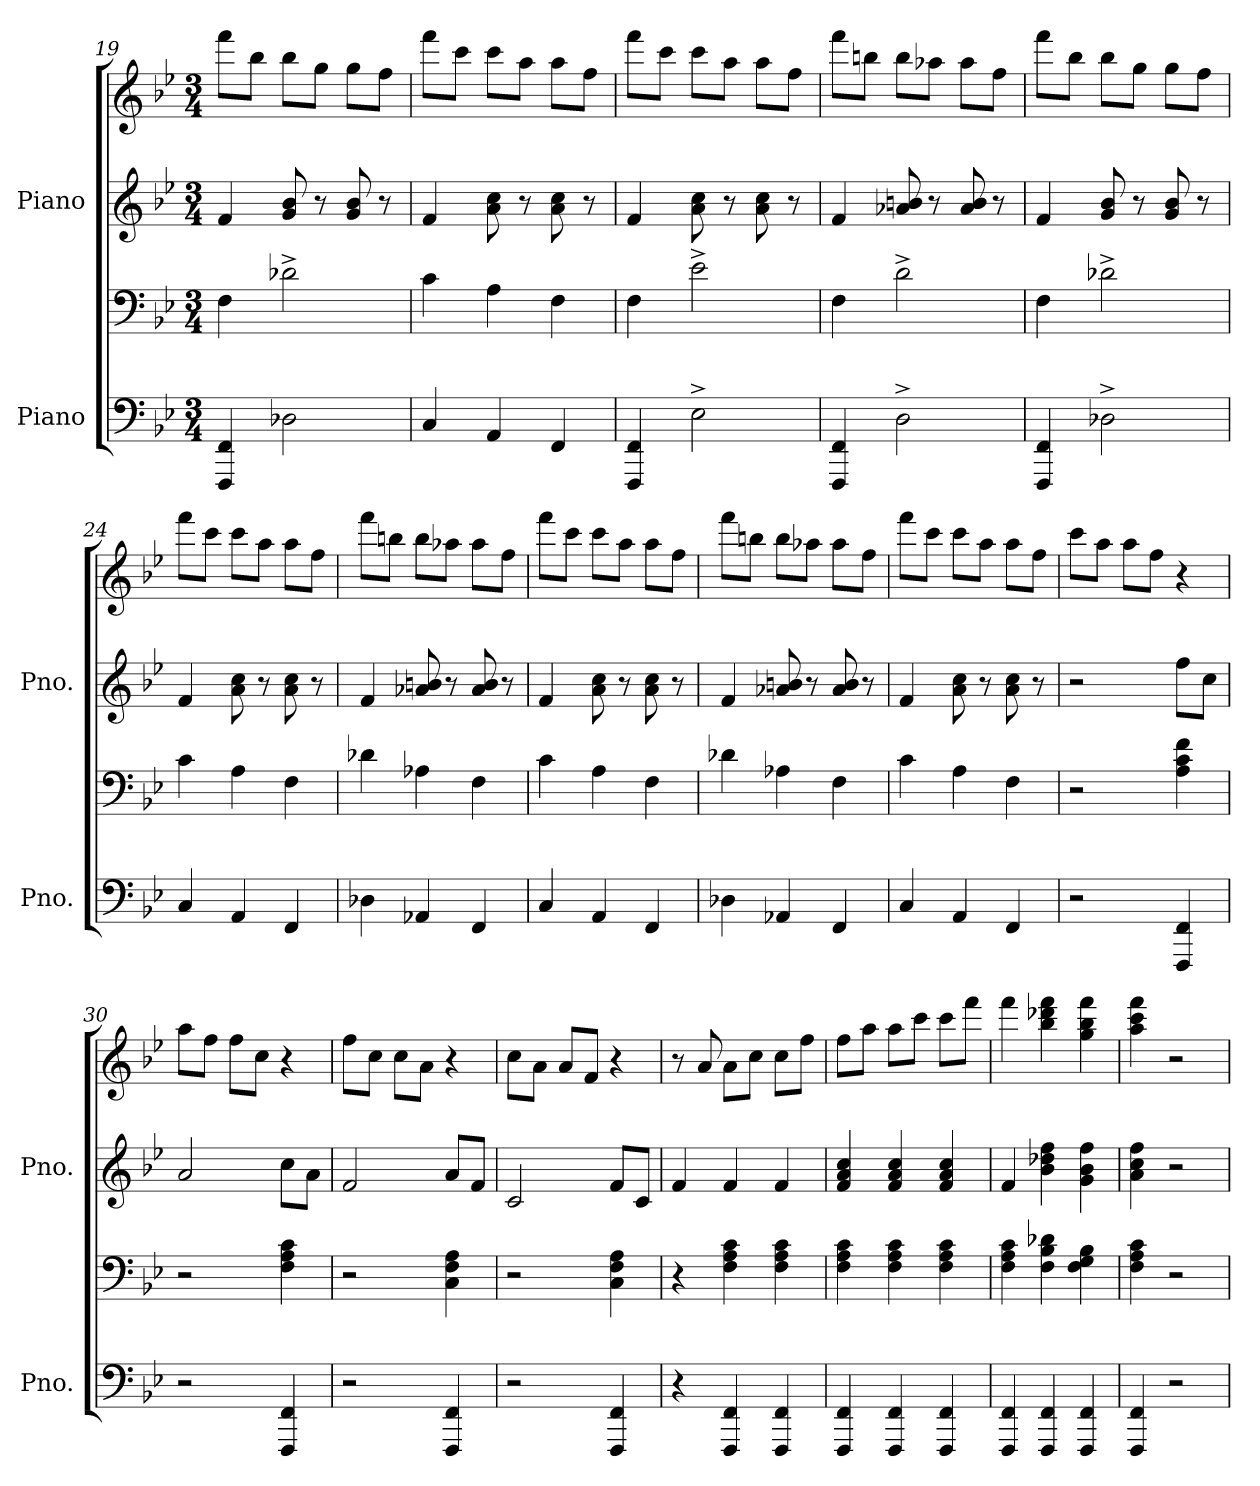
**kern	**kern	**kern	**kern
*part2	*part2	*part1	*part1
*staff4	*staff3	*staff2	*staff1
*I"Piano	*	*I"Piano	*
*I'Pno.	*	*I'Pno.	*
*clefF4	*clefF4	*clefG2	*clefG2
*k[b-e-]	*k[b-e-]	*k[b-e-]	*k[b-e-]
*M3/4	*M3/4	*M3/4	*M3/4
=19	=19	=19	=19
4FFF/ 4FF/	4F\	4f/	8fff\L
.	.	.	8bb-\J
2D-X\	2d-X^\	8g/ 8b-/	8bb-\L
.	.	8r	8gg\J
.	.	8g/ 8b-/	8gg\L
.	.	8r	8ff\J
=20	=20	=20	=20
4C/	4c\	4f/	8fff\L
.	.	.	8ccc\J
4AA/	4A\	8a\ 8cc\	8ccc\L
.	.	8r	8aa\J
4FF/	4F\	8a\ 8cc\	8aa\L
.	.	8r	8ff\J
=21	=21	=21	=21
4FFF/ 4FF/	4F\	4f/	8fff\L
.	.	.	8ccc\J
2E-^\	2e-^\	8a\ 8cc\	8ccc\L
.	.	8r	8aa\J
.	.	8a\ 8cc\	8aa\L
.	.	8r	8ff\J
=22	=22	=22	=22
4FFF/ 4FF/	4F\	4f/	8fff\L
.	.	.	8bbn\J
2D^\	2d^\	8a-X/ 8bn/	8bb\L
.	.	8r	8aa-X\J
.	.	8a-/ 8b/	8aa-\L
.	.	8r	8ff\J
!!LO:LB:g=z
=23	=23	=23	=23
4FFF/ 4FF/	4F\	4f/	8fff\L
.	.	.	8bb-\J
2D-X^\	2d-X^\	8g/ 8b-/	8bb-\L
.	.	8r	8gg\J
.	.	8g/ 8b-/	8gg\L
.	.	8r	8ff\J
=24	=24	=24	=24
4C/	4c\	4f/	8fff\L
.	.	.	8ccc\J
4AA/	4A\	8a\ 8cc\	8ccc\L
.	.	8r	8aa\J
4FF/	4F\	8a\ 8cc\	8aa\L
.	.	8r	8ff\J
=25	=25	=25	=25
4D-X\	4d-X\	4f/	8fff\L
.	.	.	8bbn\J
4AA-X/	4A-X\	8a-X/ 8bn/	8bb\L
.	.	8r	8aa-X\J
4FF/	4F\	8a-/ 8b/	8aa-\L
.	.	8r	8ff\J
=26	=26	=26	=26
4C/	4c\	4f/	8fff\L
.	.	.	8ccc\J
4AA/	4A\	8a\ 8cc\	8ccc\L
.	.	8r	8aa\J
4FF/	4F\	8a\ 8cc\	8aa\L
.	.	8r	8ff\J
!!LO:LB:g=z
=27	=27	=27	=27
4D-X\	4d-X\	4f/	8fff\L
.	.	.	8bbn\J
4AA-X/	4A-X\	8a-X/ 8bn/	8bb\L
.	.	8r	8aa-X\J
4FF/	4F\	8a-/ 8b/	8aa-\L
.	.	8r	8ff\J
=28	=28	=28	=28
4C/	4c\	4f/	8fff\L
.	.	.	8ccc\J
4AA/	4A\	8a\ 8cc\	8ccc\L
.	.	8r	8aa\J
4FF/	4F\	8a\ 8cc\	8aa\L
.	.	8r	8ff\J
=29	=29	=29	=29
2r	2r	2r	8ccc\L
.	.	.	8aa\J
.	.	.	8aa\L
.	.	.	8ff\J
4FFF/ 4FF/	4A\ 4c\ 4f\	8ff\L	4r
.	.	8cc\J	.
=30	=30	=30	=30
2r	2r	2a/	8aa\L
.	.	.	8ff\J
.	.	.	8ff\L
.	.	.	8cc\J
4FFF/ 4FF/	4F\ 4A\ 4c\	8cc\L	4r
.	.	8a\J	.
=31	=31	=31	=31
2r	2r	2f/	8ff\L
.	.	.	8cc\J
.	.	.	8cc\L
.	.	.	8a\J
4FFF/ 4FF/	4C\ 4F\ 4A\	8a/L	4r
.	.	8f/J	.
!!LO:PB:g=z
=32	=32	=32	=32
2r	2r	2c/	8cc\L
.	.	.	8a\J
.	.	.	8a/L
.	.	.	8f/J
4FFF/ 4FF/	4C\ 4F\ 4A\	8f/L	4r
.	.	8c/J	.
=33	=33	=33	=33
4r	4r	4f/	8r
.	.	.	8a/
4FFF/ 4FF/	4F\ 4A\ 4c\	4f/	8a\L
.	.	.	8cc\J
4FFF/ 4FF/	4F\ 4A\ 4c\	4f/	8cc\L
.	.	.	8ff\J
=34	=34	=34	=34
4FFF/ 4FF/	4F\ 4A\ 4c\	4f/ 4a/ 4cc/	8ff\L
.	.	.	8aa\J
4FFF/ 4FF/	4F\ 4A\ 4c\	4f/ 4a/ 4cc/	8aa\L
.	.	.	8ccc\J
4FFF/ 4FF/	4F\ 4A\ 4c\	4f/ 4a/ 4cc/	8ccc\L
.	.	.	8fff\J
=35	=35	=35	=35
4FFF/ 4FF/	4F\ 4A\ 4c\	4f/	4fff\
4FFF/ 4FF/	4F\ 4B-\ 4d-X\	4b-\ 4dd-X\ 4ff\	4bb-\ 4ddd-X\ 4fff\
4FFF/ 4FF/	4F\ 4G\ 4B-\	4g\ 4b-\ 4ff\	4gg\ 4bb-\ 4fff\
=36	=36	=36	=36
4FFF/ 4FF/	4F\ 4A\ 4c\	4a\ 4cc\ 4ff\	4aa\ 4ccc\ 4fff\
2r	2r	2r	2r
=	=	=	=
*-	*-	*-	*-
